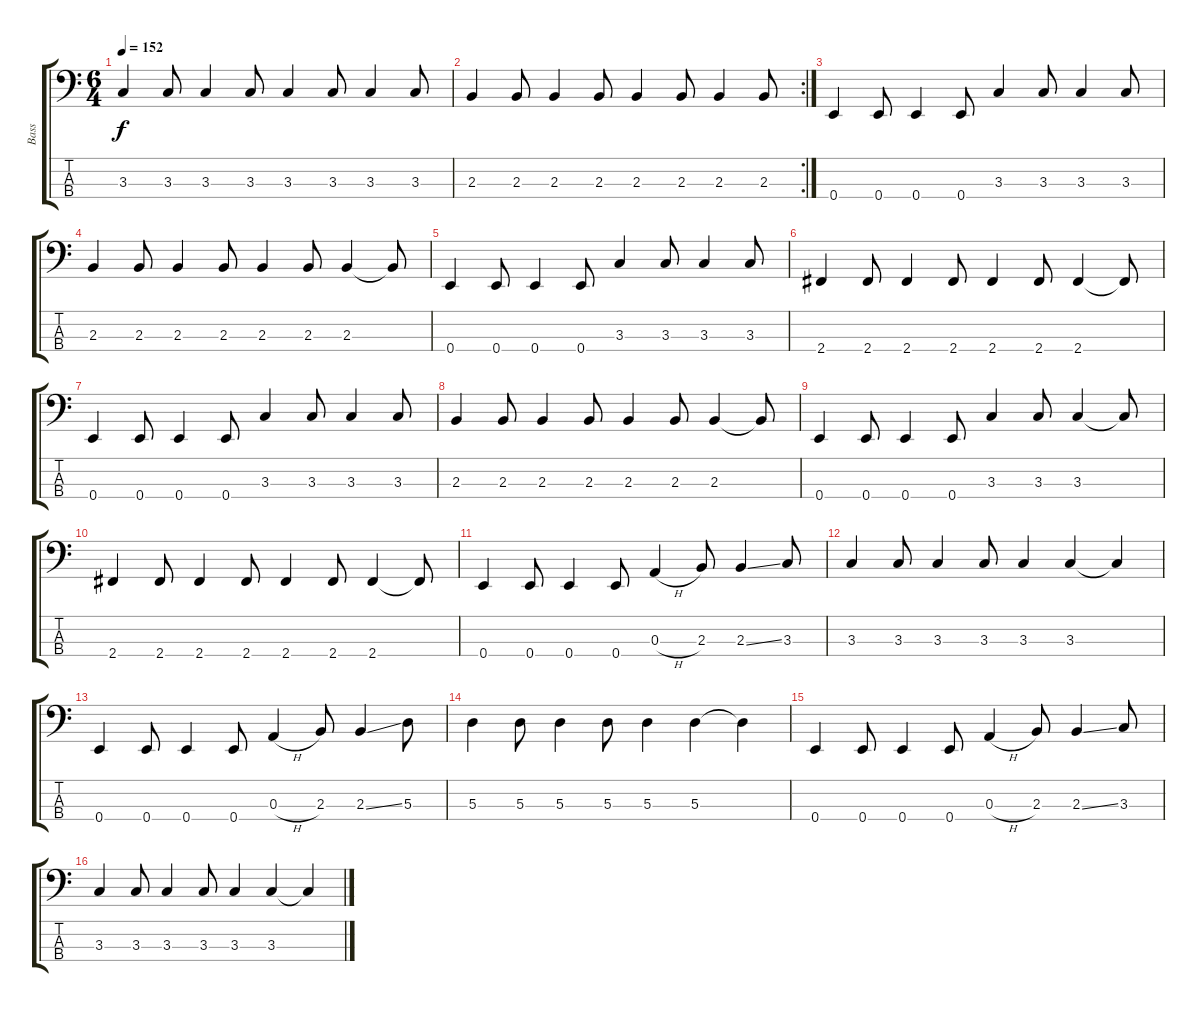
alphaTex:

\track ("Bass" "Bass") {instrument electricbasspick}
\staff {score tabs}
\tuning (G2 D2 A1 E1) {hide}
\ts (6 4)
\tempo 152
\clef f4
\ks c
3.3.4{dy f} 3.3.8 3.3.4 3.3.8 3.3.4 3.3.8 3.3.4 3.3.8 |
\rc 2
2.3.4 2.3.8 2.3.4 2.3.8 2.3.4 2.3.8 2.3.4 2.3.8 |
0.4.4 0.4.8 0.4.4 0.4.8 3.3.4 3.3.8 3.3.4 3.3.8 |
2.3.4 2.3.8 2.3.4 2.3.8 2.3.4 2.3.8 2.3.4 2.3{t}.8 |
0.4.4 0.4.8 0.4.4 0.4.8 3.3.4 3.3.8 3.3.4 3.3.8 |
2.4.4 2.4.8 2.4.4 2.4.8 2.4.4 2.4.8 2.4.4 2.4{t}.8 |
0.4.4 0.4.8 0.4.4 0.4.8 3.3.4 3.3.8 3.3.4 3.3.8 |
2.3.4 2.3.8 2.3.4 2.3.8 2.3.4 2.3.8 2.3.4 2.3{t}.8 |
0.4.4 0.4.8 0.4.4 0.4.8 3.3.4 3.3.8 3.3.4 3.3{t}.8 |
2.4.4 2.4.8 2.4.4 2.4.8 2.4.4 2.4.8 2.4.4 2.4{t}.8 |
0.4.4 0.4.8 0.4.4 0.4.8 0.3{h}.4 2.3.8 2.3{ss}.4 3.3.8 |
3.3.4 3.3.8 3.3.4 3.3.8 3.3.4 3.3.4 3.3{t}.4 |
0.4.4 0.4.8 0.4.4 0.4.8 0.3{h}.4 2.3.8 2.3{ss}.4 5.3.8 |
5.3.4 5.3.8 5.3.4 5.3.8 5.3.4 5.3.4 5.3{t}.4 |
0.4.4 0.4.8 0.4.4 0.4.8 0.3{h}.4 2.3.8 2.3{ss}.4 3.3.8 |
3.3.4 3.3.8 3.3.4 3.3.8 3.3.4 3.3.4 3.3{t}.4
